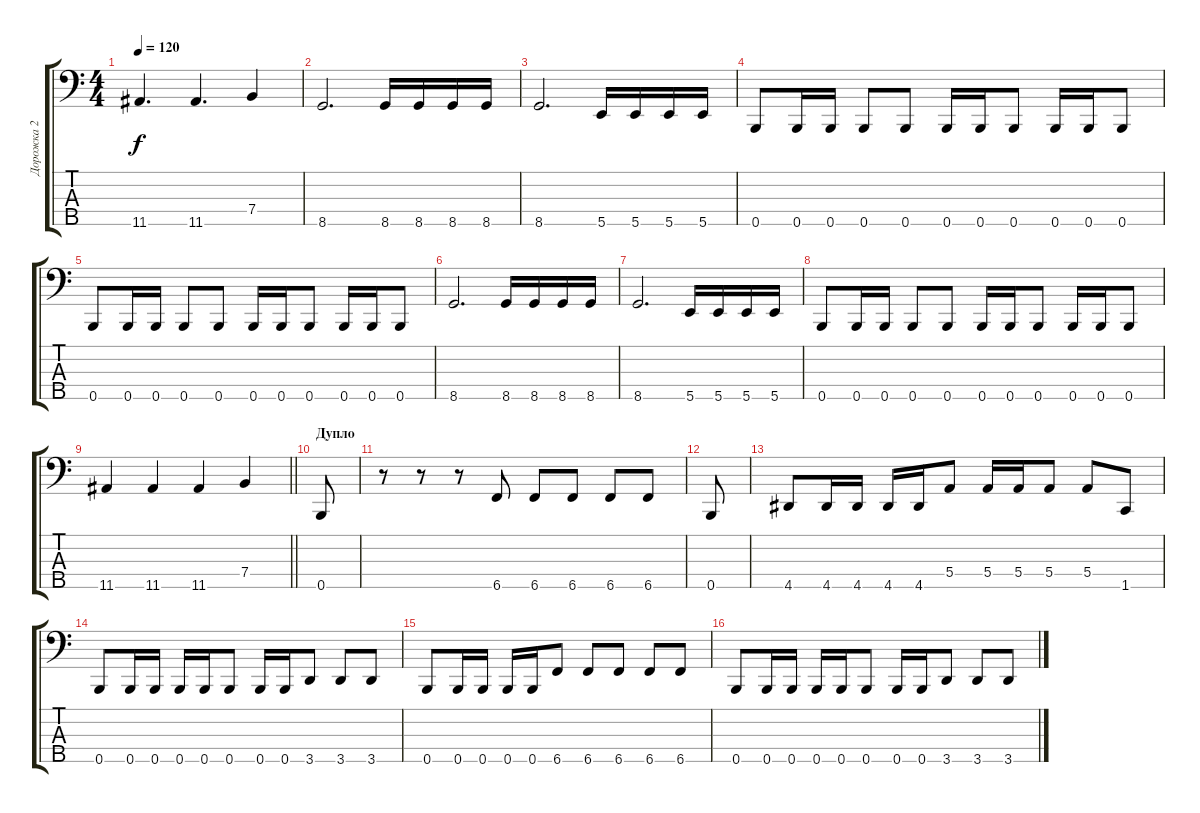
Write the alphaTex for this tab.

\track ("Дорожка 2" "Дорожка 2") {instrument electricbasspick}
\staff {score tabs}
\tuning (G2 D2 A1 E1 B0) {hide}
\ts (4 4)
\tempo 120
\clef f4
\ks c
11.5.4{d dy f} 11.5.4{d} 7.4.4 |
8.5.2{d} 8.5.16 8.5.16 8.5.16 8.5.16 |
8.5.2{d} 5.5.16 5.5.16 5.5.16 5.5.16 |
0.5.8 0.5.16 0.5.16 0.5.8 0.5.8 0.5.16 0.5.16 0.5.8 0.5.16 0.5.16 0.5.8 |
0.5.8 0.5.16 0.5.16 0.5.8 0.5.8 0.5.16 0.5.16 0.5.8 0.5.16 0.5.16 0.5.8 |
8.5.2{d} 8.5.16 8.5.16 8.5.16 8.5.16 |
8.5.2{d} 5.5.16 5.5.16 5.5.16 5.5.16 |
0.5.8 0.5.16 0.5.16 0.5.8 0.5.8 0.5.16 0.5.16 0.5.8 0.5.16 0.5.16 0.5.8 |
\barLineRight lightlight
11.5.4 11.5.4 11.5.4 7.4.4 |
\section ("" "Дупло")
0.5.8 |
r.8 r.8 r.8 6.5.8 6.5.8 6.5.8 6.5.8 6.5.8 |
0.5.8 |
4.5.8 4.5.16 4.5.16 4.5.16 4.5.16 5.4.8 5.4.16 5.4.16 5.4.8 5.4.8 1.5.8 |
0.5.8 0.5.16 0.5.16 0.5.16 0.5.16 0.5.8 0.5.16 0.5.16 3.5.8 3.5.8 3.5.8 |
0.5.8 0.5.16 0.5.16 0.5.16 0.5.16 6.5.8 6.5.8 6.5.8 6.5.8 6.5.8 |
0.5.8 0.5.16 0.5.16 0.5.16 0.5.16 0.5.8 0.5.16 0.5.16 3.5.8 3.5.8 3.5.8
